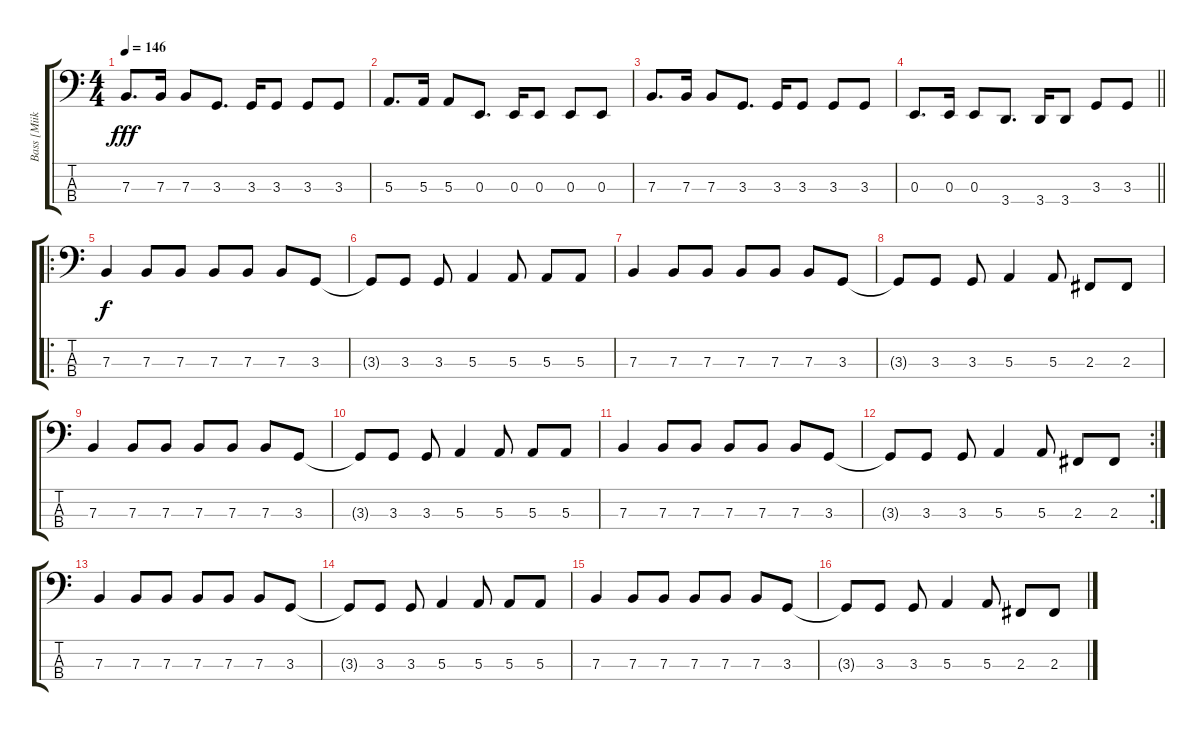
\track ("Bass [Miika]" "Bass [Miik") {instrument electricbassfinger}
\staff {score tabs}
\tuning (D2 A1 E1 B0) {hide}
\ts (4 4)
\tempo 146
\clef f4
\ks c
7.3.8{d dy fff} 7.3.16 7.3.8 3.3.8{d} 3.3.16 3.3.8 3.3.8 3.3.8 |
5.3.8{d} 5.3.16 5.3.8 0.3.8{d} 0.3.16 0.3.8 0.3.8 0.3.8 |
7.3.8{d} 7.3.16 7.3.8 3.3.8{d} 3.3.16 3.3.8 3.3.8 3.3.8 |
\barLineRight lightlight
0.3.8{d} 0.3.16 0.3.8 3.4.8{d} 3.4.16 3.4.8 3.3.8 3.3.8 |
\ro
7.3.4{dy f} 7.3.8 7.3.8 7.3.8 7.3.8 7.3.8 3.3.8 |
3.3{t}.8 3.3.8 3.3.8 5.3.4 5.3.8 5.3.8 5.3.8 |
7.3.4 7.3.8 7.3.8 7.3.8 7.3.8 7.3.8 3.3.8 |
3.3{t}.8 3.3.8 3.3.8 5.3.4 5.3.8 2.3.8 2.3.8 |
7.3.4 7.3.8 7.3.8 7.3.8 7.3.8 7.3.8 3.3.8 |
3.3{t}.8 3.3.8 3.3.8 5.3.4 5.3.8 5.3.8 5.3.8 |
7.3.4 7.3.8 7.3.8 7.3.8 7.3.8 7.3.8 3.3.8 |
\rc 2
3.3{t}.8 3.3.8 3.3.8 5.3.4 5.3.8 2.3.8 2.3.8 |
7.3.4 7.3.8 7.3.8 7.3.8 7.3.8 7.3.8 3.3.8 |
3.3{t}.8 3.3.8 3.3.8 5.3.4 5.3.8 5.3.8 5.3.8 |
7.3.4 7.3.8 7.3.8 7.3.8 7.3.8 7.3.8 3.3.8 |
3.3{t}.8 3.3.8 3.3.8 5.3.4 5.3.8 2.3.8 2.3.8
